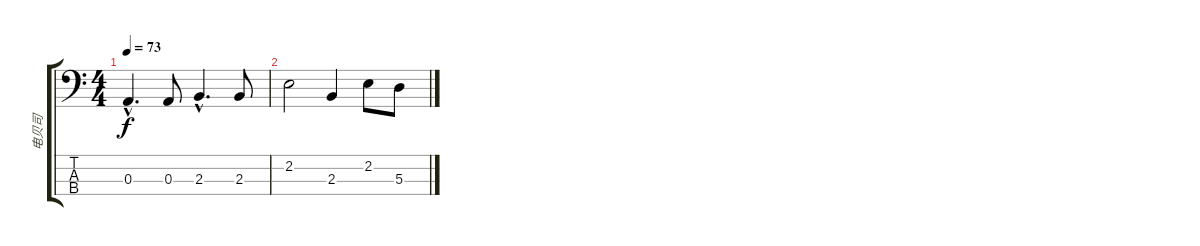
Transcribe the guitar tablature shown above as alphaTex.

\track ("电贝司" "电贝司") {instrument electricbassfinger}
\staff {score tabs}
\tuning (G2 D2 A1 E1) {hide}
\ts (4 4)
\tempo 73
\clef f4
\ks c
0.3{hac}.4{d dy f} 0.3.8 2.3{hac}.4{d} 2.3.8 |
2.2.2 2.3.4 2.2.8 5.3.8
